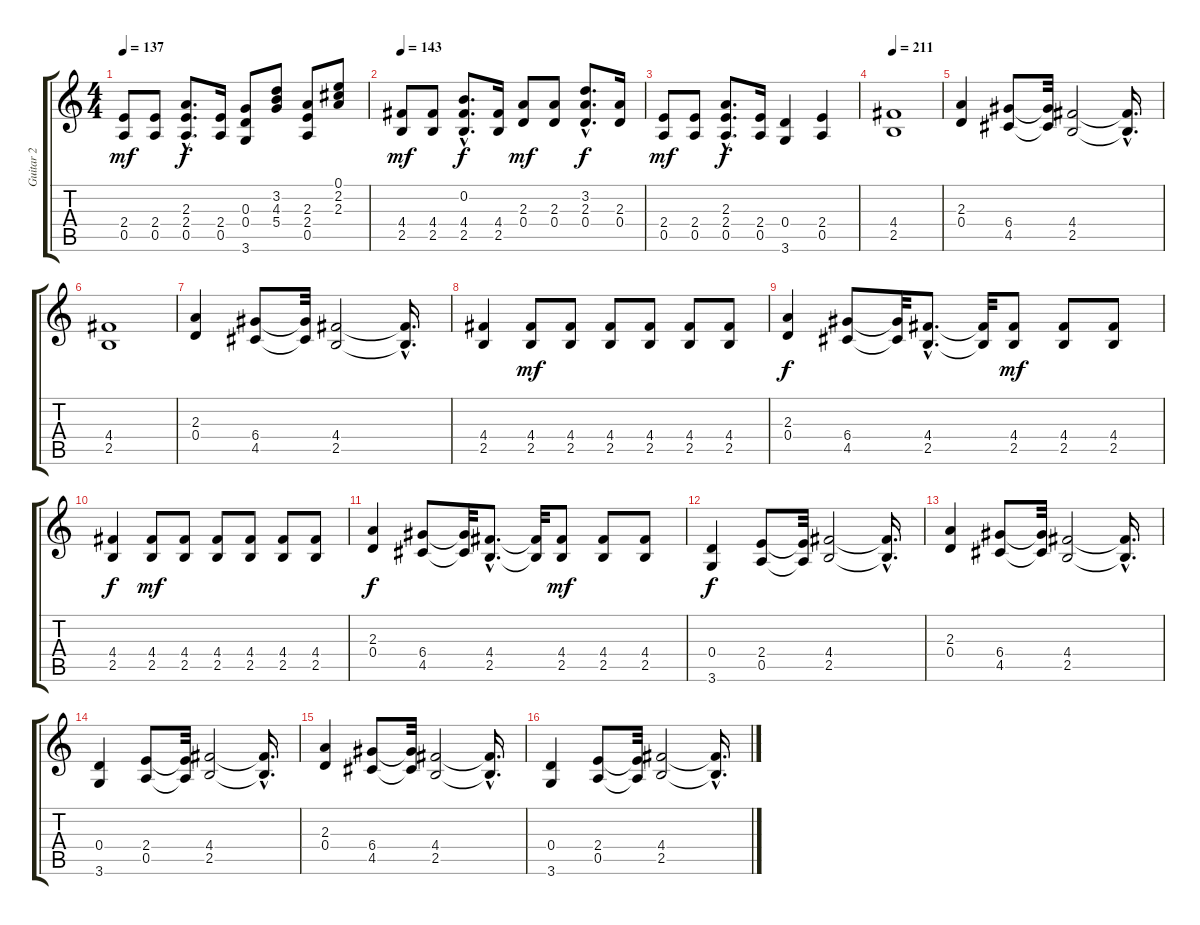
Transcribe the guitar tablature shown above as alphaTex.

\track ("Guitar 2" "Guitar 2") {instrument overdrivenguitar}
\staff {score tabs}
\tuning (E4 B3 G3 D3 A2 E2) {hide}
\ts (4 4)
\tempo 137
\clef g2
\ks c
(2.4 0.5).8{dy mf} (2.4 0.5).8 (2.3{hac} 2.4{hac} 0.5{hac}).8{d dy f} (2.4 0.5).16 (0.3 0.4 3.6).8 (3.2 4.3 5.4).8 (2.3 2.4 0.5).8 (0.1 2.2 2.3).8 |
\tempo 143
(4.4 2.5).8{dy mf} (4.4 2.5).8 (0.2{hac} 4.4{hac} 2.5{hac}).8{d dy f} (4.4 2.5).16 (2.3 0.4).8{dy mf} (2.3 0.4).8 (3.2{hac} 2.3{hac} 0.4{hac}).8{d dy f} (2.3 0.4).16 |
(2.4 0.5).8{dy mf} (2.4 0.5).8 (2.3{hac} 2.4{hac} 0.5{hac}).8{d dy f} (2.4 0.5).16 (0.4 3.6).4 (2.4 0.5).4 |
\tempo 211
(4.4 2.5).1 |
(2.3 0.4).4 (6.4 4.5).8 (6.4{t} 4.5{t}).32 (4.4 2.5).2 (4.4{hac t} 2.5{hac t}).16{d} |
(4.4 2.5).1 |
(2.3 0.4).4 (6.4 4.5).8 (6.4{t} 4.5{t}).32 (4.4 2.5).2 (4.4{hac t} 2.5{hac t}).16{d} |
(4.4 2.5).4 (4.4 2.5).8{dy mf} (4.4 2.5).8 (4.4 2.5).8 (4.4 2.5).8 (4.4 2.5).8 (4.4 2.5).8 |
(2.3 0.4).4{dy f} (6.4 4.5).8 (6.4{t} 4.5{t}).32 (4.4{hac} 2.5{hac}).8{d} (4.4{t} 2.5{t}).32 (4.4 2.5).8{dy mf} (4.4 2.5).8 (4.4 2.5).8 |
(4.4 2.5).4{dy f} (4.4 2.5).8{dy mf} (4.4 2.5).8 (4.4 2.5).8 (4.4 2.5).8 (4.4 2.5).8 (4.4 2.5).8 |
(2.3 0.4).4{dy f} (6.4 4.5).8 (6.4{t} 4.5{t}).32 (4.4{hac} 2.5{hac}).8{d} (4.4{t} 2.5{t}).32 (4.4 2.5).8{dy mf} (4.4 2.5).8 (4.4 2.5).8 |
(0.4 3.6).4{dy f} (2.4 0.5).8 (2.4{t} 0.5{t}).32 (4.4 2.5).2 (4.4{hac t} 2.5{hac t}).16{d} |
(2.3 0.4).4 (6.4 4.5).8 (6.4{t} 4.5{t}).32 (4.4 2.5).2 (4.4{hac t} 2.5{hac t}).16{d} |
(0.4 3.6).4 (2.4 0.5).8 (2.4{t} 0.5{t}).32 (4.4 2.5).2 (4.4{hac t} 2.5{hac t}).16{d} |
(2.3 0.4).4 (6.4 4.5).8 (6.4{t} 4.5{t}).32 (4.4 2.5).2 (4.4{hac t} 2.5{hac t}).16{d} |
(0.4 3.6).4 (2.4 0.5).8 (2.4{t} 0.5{t}).32 (4.4 2.5).2 (4.4{hac t} 2.5{hac t}).16{d}
